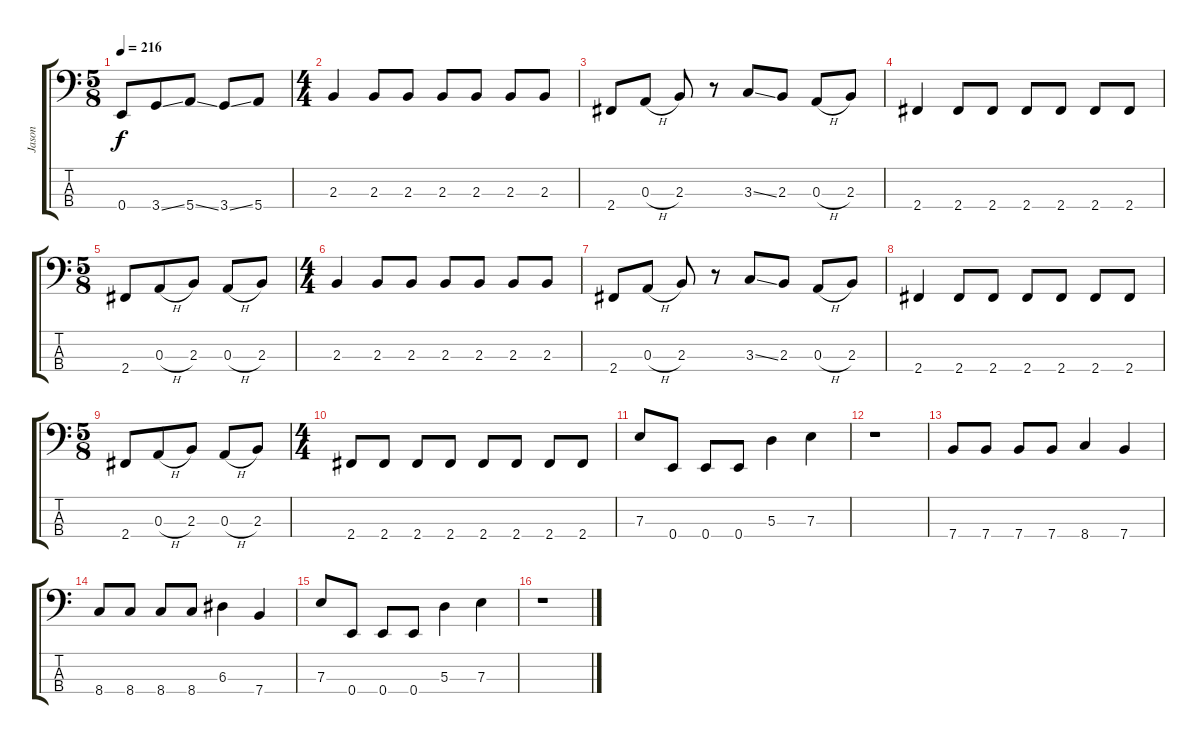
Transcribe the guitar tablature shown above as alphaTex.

\track ("Jason" "Jason") {instrument electricbasspick}
\staff {score tabs}
\tuning (G2 D2 A1 E1) {hide}
\ts (5 8)
\tempo 216
\clef f4
\ks c
0.4.8{dy f} 3.4{ss}.8 5.4{ss}.8 3.4{ss}.8 5.4.8 |
\ts (4 4)
2.3.4 2.3.8 2.3.8 2.3.8 2.3.8 2.3.8 2.3.8 |
2.4.8 0.3{h}.8 2.3.8 r.8 3.3{ss}.8 2.3.8 0.3{h}.8 2.3.8 |
2.4.4 2.4.8 2.4.8 2.4.8 2.4.8 2.4.8 2.4.8 |
\ts (5 8)
2.4.8 0.3{h}.8 2.3.8 0.3{h}.8 2.3.8 |
\ts (4 4)
2.3.4 2.3.8 2.3.8 2.3.8 2.3.8 2.3.8 2.3.8 |
2.4.8 0.3{h}.8 2.3.8 r.8 3.3{ss}.8 2.3.8 0.3{h}.8 2.3.8 |
2.4.4 2.4.8 2.4.8 2.4.8 2.4.8 2.4.8 2.4.8 |
\ts (5 8)
2.4.8 0.3{h}.8 2.3.8 0.3{h}.8 2.3.8 |
\ts (4 4)
2.4.8 2.4.8 2.4.8 2.4.8 2.4.8 2.4.8 2.4.8 2.4.8 |
7.3.8 0.4.8 0.4.8 0.4.8 5.3.4 7.3.4 |
r.1 |
7.4.8 7.4.8 7.4.8 7.4.8 8.4.4 7.4.4 |
8.4.8 8.4.8 8.4.8 8.4.8 6.3.4 7.4.4 |
7.3.8 0.4.8 0.4.8 0.4.8 5.3.4 7.3.4 |
r.1
